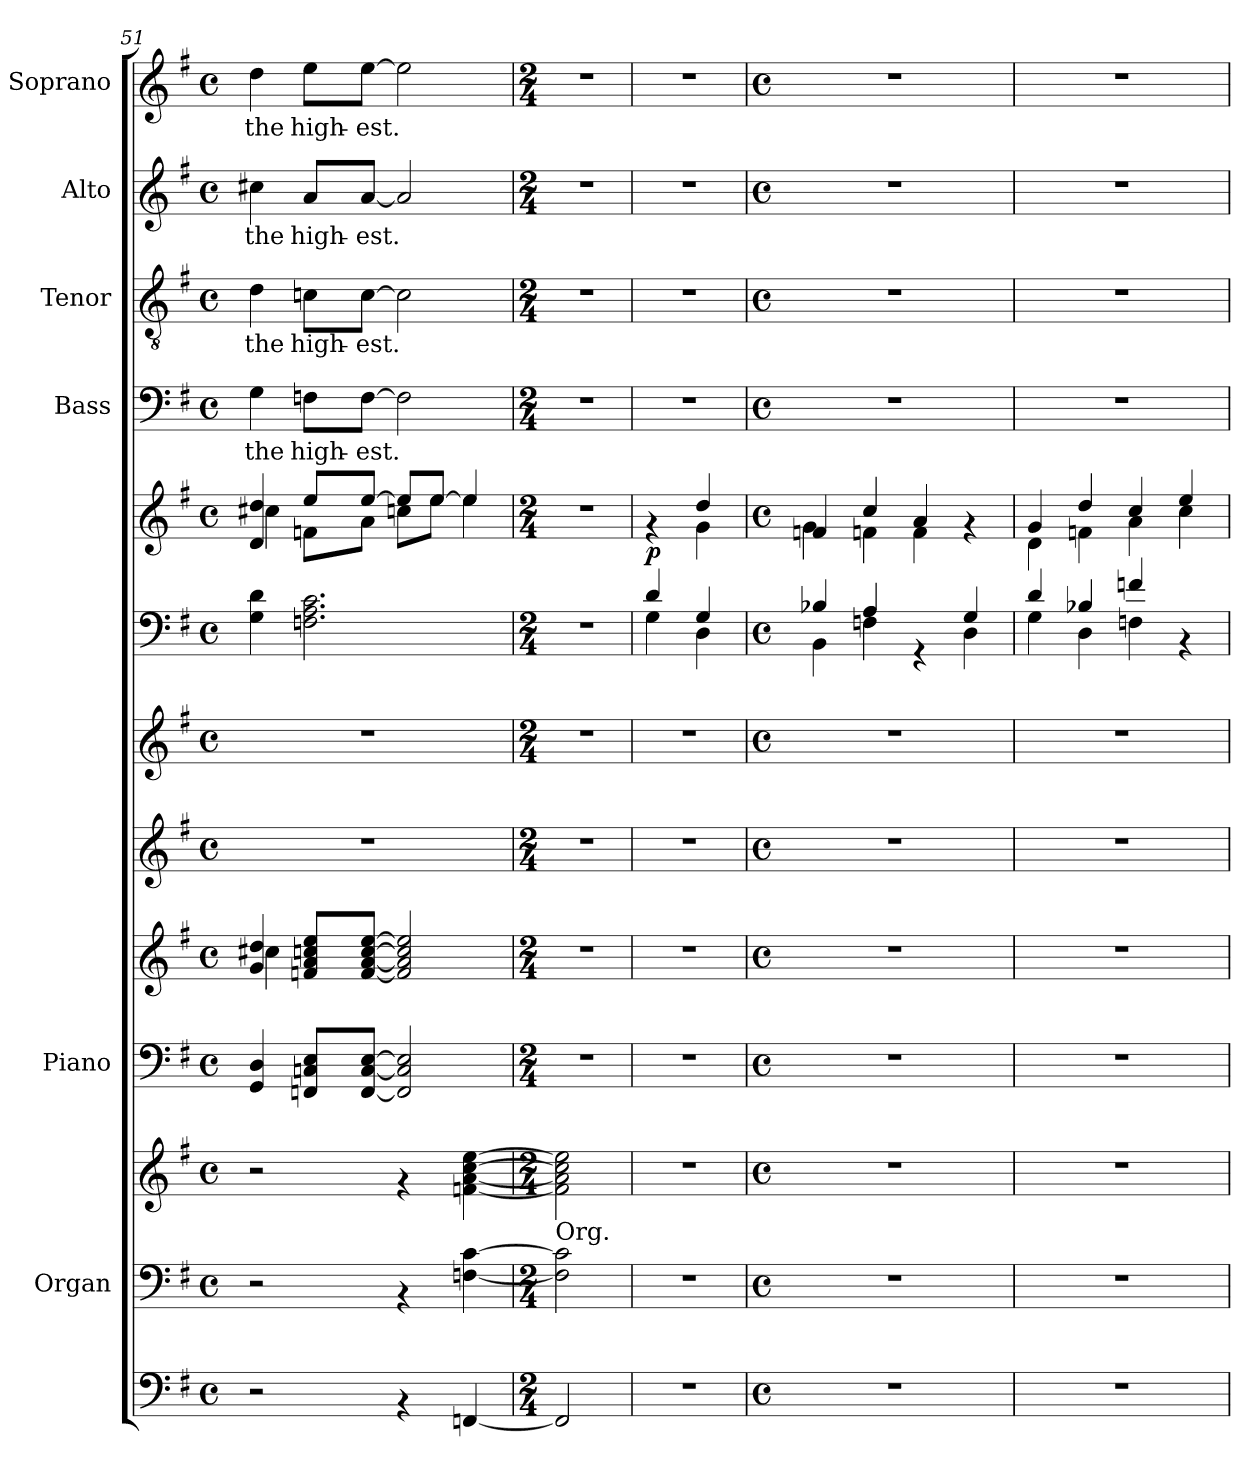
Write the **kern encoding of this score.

**kern	**kern	**kern	**kern	**kern	**kern	**kern	**kern	**kern	**dynam	**kern	**text	**kern	**text	**kern	**text	**kern	**text
*part10	*part9	*part9	*part8	*part8	*part7	*part6	*part5	*part5	*part5	*part4	*part4	*part3	*part3	*part2	*part2	*part1	*part1
*staff13	*staff12	*staff11	*staff10	*staff9	*staff8	*staff7	*staff6	*staff5	*staff5/6	*staff4	*staff4	*staff3	*staff3	*staff2	*staff2	*staff1	*staff1
*	*I"Organ	*	*I"Piano	*	*	*	*	*	*	*I"Bass	*	*I"Tenor	*	*I"Alto	*	*I"Soprano	*
*	*	*	*	*	*	*	*	*	*	*I'B	*	*I'T	*	*I'A	*	*I'S	*
*clefF4	*clefF4	*clefG2	*clefF4	*clefG2	*clefG2	*clefG2	*clefF4	*clefG2	*	*clefF4	*	*clefGv2	*	*clefG2	*	*clefG2	*
*k[f#]	*k[f#]	*k[f#]	*k[f#]	*k[f#]	*k[f#]	*k[f#]	*k[f#]	*k[f#]	*	*k[f#]	*	*k[f#]	*	*k[f#]	*	*k[f#]	*
*G:	*G:	*G:	*G:	*G:	*G:	*G:	*G:	*G:	*	*G:	*	*G:	*	*G:	*	*G:	*
*M4/4	*M4/4	*M4/4	*M4/4	*M4/4	*M4/4	*M4/4	*M4/4	*M4/4	*	*M4/4	*	*M4/4	*	*M4/4	*	*M4/4	*
*met(c)	*met(c)	*met(c)	*met(c)	*met(c)	*met(c)	*met(c)	*met(c)	*met(c)	*	*met(c)	*	*met(c)	*	*met(c)	*	*met(c)	*
=51	=51	=51	=51	=51	=51	=51	=51	=51	=51	=51	=51	=51	=51	=51	=51	=51	=51
*	*	*	*	*^	*	*	*	*^	*	*	*	*	*	*	*	*	*
*	*	*	*	*	*	*	*	*	*	*^	*	*	*	*	*	*	*	*	*
!	!	!	!	!	!	!	!	!	!	!	!	!	!	!LO:LY:b	!	!LO:LY:b	!	!LO:LY:b	!	!LO:LY:b
2r	2r	2r	4GG/ 4D/	4g/ 4dd/	4cc#X\	1r	1r	4G\ 4d\	4d/ 4dd/	4cc#X\	4ryy	.	4G\	the	4d\	the	4cc#X\	the	4dd\	the
!	!	!	!	!	!	!	!	!	!	!	!	!	!	!LO:LY:b	!	!LO:LY:b	!	!LO:LY:b	!	!LO:LY:b
.	.	.	8FFn/ 8Cn/ 8E/L	8fn/ 8a/ 8ccn/ 8ee/L	2.ryy	.	.	2.Fn\ 2.A\ 2.c\	8fn\L	2.ryy	8ee/L	.	8Fn\L	high-	8cn\L	high-	8a/L	high-	8ee\L	high-
!	!	!	!	!	!	!	!	!	!	!	!	!	!	!LO:LY:b	!	!LO:LY:b	!	!LO:LY:b	!	!LO:LY:b
.	.	.	[<8FF/ [<8C/ [>8E/J	[>8f/ [>8a/ [>8cc/ [>8ee/J	.	.	.	.	8a\J	.	[>8ee/J	.	[>8F\J	-est.	[>8c\J	-est.	[<8a/J	-est.	[>8ee\J	-est.
4rAA	4rAA	4rf	2FF/] 2C/] 2E/]	2f/] 2a/] 2cc/] 2ee/]	.	.	.	.	8ccn\L	.	8ee/L]	.	2F\]	.	2c\]	.	2a/]	.	2ee\]	.
.	.	.	.	.	.	.	.	.	8ee\J	.	[>8ee/J	.	.	.	.	.	.	.	.	.
[<4FFn/	[<4Fn\ [>4c\	[<4fn\ [<4a\ [>4cc\ [>4ee\	.	.	.	.	.	.	4ee\	.	4ee/]	.	.	.	.	.	.	.	.	.
*	*	*	*	*v	*v	*	*	*	*v	*v	*v	*	*	*	*	*	*	*	*	*
=52	=52	=52	=52	=52	=52	=52	=52	=52	=52	=52	=52	=52	=52	=52	=52	=52	=52
*M2/4	*M2/4	*M2/4	*M2/4	*M2/4	*M2/4	*M2/4	*M2/4	*M2/4	*	*M2/4	*	*M2/4	*	*M2/4	*	*M2/4	*
*	*	*	*	*	*	*	*	*^	*	*	*	*	*	*	*	*	*
*	*	*	*	*	*	*	*	*	*^	*	*	*	*	*	*	*	*	*
!	!	!LO:TX:b:t=Org.	!	!	!	!	!	!	!	!	!	!	!	!	!	!	!	!	!
*	*	*	*	*	*	*	*	*v	*v	*v	*	*	*	*	*	*	*	*	*
2FF/]	2F\] 2c\]	2f\] 2a\] 2cc\] 2ee\]	2r	2r	2r	2r	2r	2r	.	2r	.	2r	.	2r	.	2r	.
=53	=53	=53	=53	=53	=53	=53	=53	=53	=53	=53	=53	=53	=53	=53	=53	=53	=53
*	*	*	*	*	*	*	*^	*^	*	*	*	*	*	*	*	*	*
!	!	!	!	!	!	!	!	!	!	!	!LO:DY:a=2	!	!	!	!	!	!	!	!
2r	2r	2r	2r	2r	2r	2r	4d/	4G\	4rf	4ryy	p	2r	.	2r	.	2r	.	2r	.
.	.	.	.	.	.	.	4G/	4D\	4dd/	4g\	.	.	.	.	.	.	.	.	.
*	*	*	*	*	*	*	*	*	*v	*v	*	*	*	*	*	*	*	*	*
=54	=54	=54	=54	=54	=54	=54	=54	=54	=54	=54	=54	=54	=54	=54	=54	=54	=54	=54
*M4/4	*M4/4	*M4/4	*M4/4	*M4/4	*M4/4	*M4/4	*M4/4	*	*M4/4	*	*M4/4	*	*M4/4	*	*M4/4	*	*M4/4	*
*met(c)	*met(c)	*met(c)	*met(c)	*met(c)	*met(c)	*met(c)	*met(c)	*	*met(c)	*	*met(c)	*	*met(c)	*	*met(c)	*	*met(c)	*
*	*	*	*	*	*	*	*	*	*^	*	*	*	*	*	*	*	*	*
*	*	*	*	*	*	*	*	*	*	*^	*	*	*	*	*	*	*	*	*
1r	1r	1r	1r	1r	1r	1r	4B-X/	4BB\	4fn/	4g\	4ryy	.	1r	.	1r	.	1r	.	1r	.
.	.	.	.	.	.	.	4A/	4Fn\	4cc/	2.ryy	4fn\	.	.	.	.	.	.	.	.	.
.	.	.	.	.	.	.	4rGG	4ryy	4a/	.	4f\	.	.	.	.	.	.	.	.	.
.	.	.	.	.	.	.	4G/	4D\	4rf	.	4ryy	.	.	.	.	.	.	.	.	.
*	*	*	*	*	*	*	*	*	*	*v	*v	*	*	*	*	*	*	*	*	*
=55	=55	=55	=55	=55	=55	=55	=55	=55	=55	=55	=55	=55	=55	=55	=55	=55	=55	=55	=55
1r	1r	1r	1r	1r	1r	1r	4d/	4G\	4g/	4d\	.	1r	.	1r	.	1r	.	1r	.
.	.	.	.	.	.	.	4B-X/	4D\	4dd/	4fn\	.	.	.	.	.	.	.	.	.
.	.	.	.	.	.	.	4fn/	4Fn\	4cc/	4a\	.	.	.	.	.	.	.	.	.
.	.	.	.	.	.	.	4rAA	4ryy	4ee/	4cc\	.	.	.	.	.	.	.	.	.
*	*	*	*	*	*	*	*v	*v	*	*	*	*	*	*	*	*	*	*	*
*	*	*	*	*	*	*	*	*v	*v	*	*	*	*	*	*	*	*	*
=	=	=	=	=	=	=	=	=	=	=	=	=	=	=	=	=	=
*-	*-	*-	*-	*-	*-	*-	*-	*-	*-	*-	*-	*-	*-	*-	*-	*-	*-
